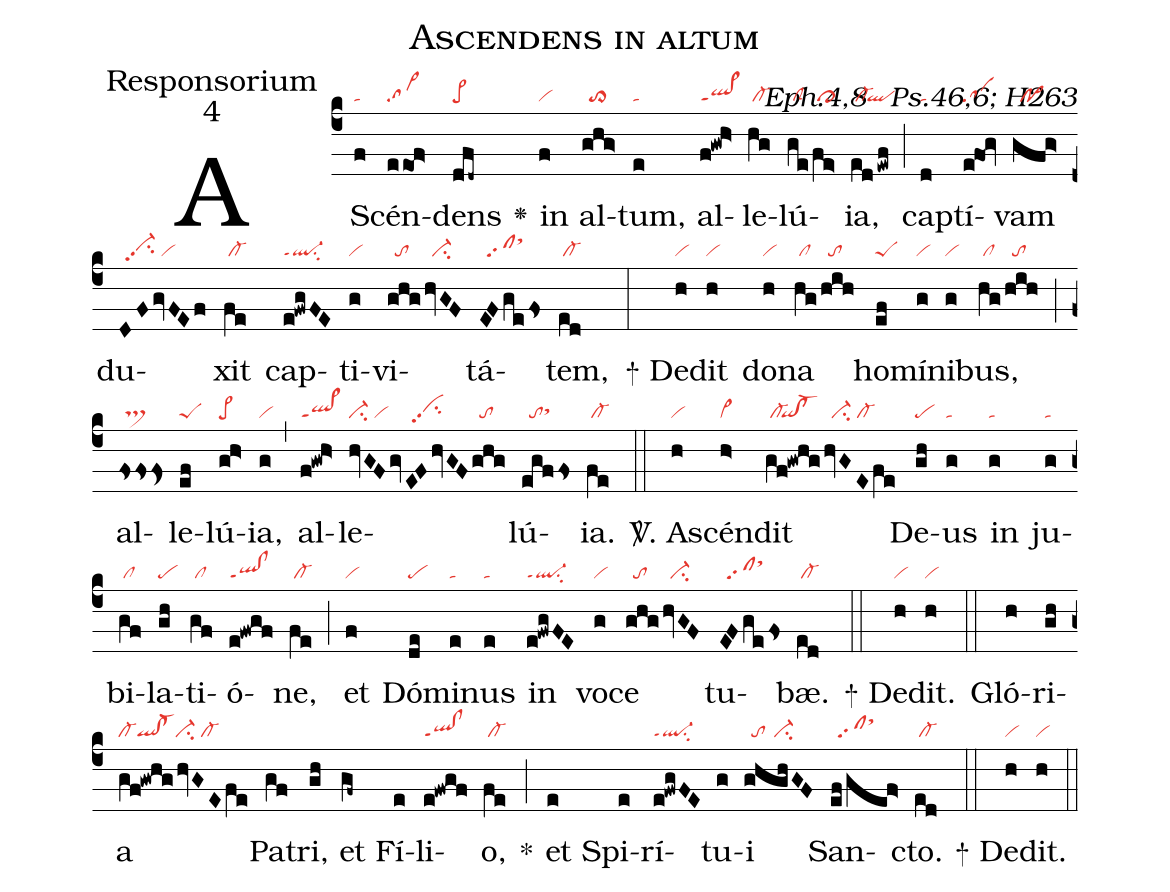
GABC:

name:Ascendens in altum;
office-part:Responsorium;
mode:4;
commentary:ꝶ Eph.4,8 ꝟ Ps.46,6; H263;
nabc-lines:1;
%%
(c4)AS(f|ta)cén(eeof>|sa>)dens(dfd~|pe>) <v>\greheightstar</v>()
in(f|vi) al(ghg>|//to>)tum,(e|ta)
al(f!gwh>|ql>ppt1)le(hg|/cl-)lú(ge|/clS|/fe>|/cl>)ia,(edewf|/cl-``ql) (;)
cap(d|ta)tí(e!fo1!gv|sa)vam(gfg>|//po>) du(DFgvFEf|//vi-hhpp2su2/vi)xit(fe|/cl-)
cap(e!fwgFE|ql-ppt1su2)ti(g|vi)vi(ghg|//to|/hvGF|//ci-)tá(EFgefs|//sfsthk)tem,(ed|/cl-) (:)

+
De(h|vi)dit(h|vi) do(h|vi)na(hg|/cl|/hih|//to) ho(ef|peS)mí(g|vi)ni(g|vi)bus,(hg|/cl|/hih|//to) (;)
al(fssfs>|//ts>)le(ef|peS)lú(gh>|pe>)ia,(g|vi) (,)
al(f!gwh>|ql>ppt1)le(hvGFgv|ci-/vi|EFhvGF|//vihhpp2su2|ghg|//to)lú(egffs|//tosthh)ia.(fe|/cl-) (::)

<sp>V/</sp>.
A(h|vi)scén(h>|vi>)dit(gf!gwhg|/cl-``qi!cl-|hvGEfe|//ci-/cl-) De(gh|pe)us(g|ta)
in(g|ta) ju(g|ta)bi(gf|/cl)la(gh|pe)ti(gf|/cl)ó(e!fwgf|ql!clppt1)ne,(fe|/cl-) (;)
et(f|vi) Dó(de|pe)mi(e|ta)nus(e|ta)
in(e!fwgFE|ql-ppt1su2) vo(g|vi)ce(ghg|//to|hvGF|//ci-) tu(EFgefs|//sfsthk)bæ.(ed|/cl-) (::)

+ De(h|vi)dit.(h|vi) (::)

Gló(h)ri(gh)a(gf!gwhghvGEfe|cl-ql!cl-ci-/cl-) Pa(gf)tri,(gh)
et(gf~) Fí(e)li(e!fwgf|ql!clppt1)o,(fe|/cl-) *(;)
et(e) Spi(e)rí(e!fwgFE|ql-ppt1su2)tu(g)i(ghghGF|//to//ci-) San(ef/gef>|//sfsthk)cto.(ed|/cl-) (::)

+ De(h|vi)dit.(h|vi) (::)
